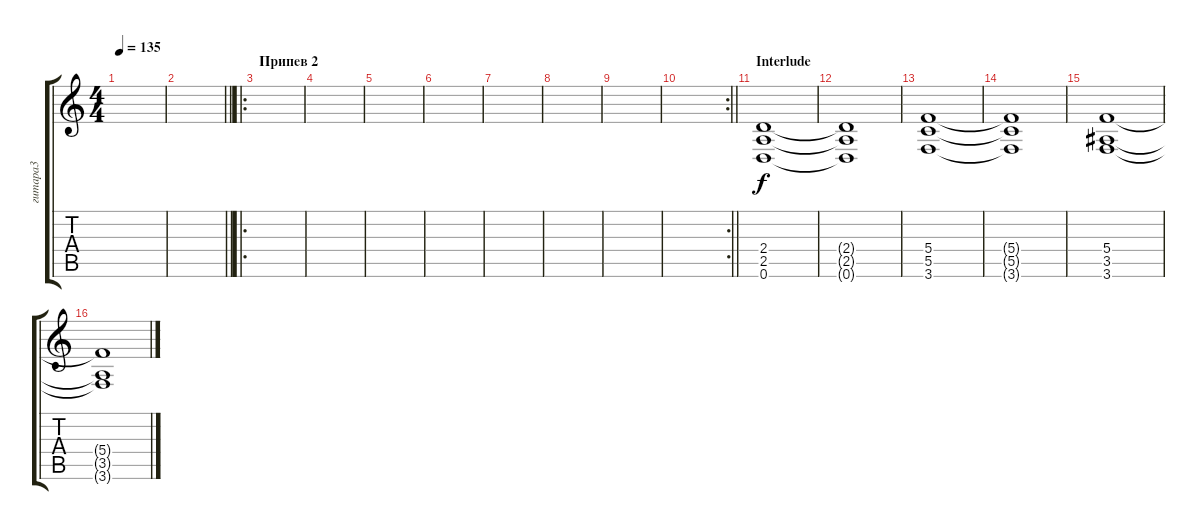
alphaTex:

\track ("гитара3" "гитара3") {instrument distortionguitar}
\staff {score tabs}
\tuning (D4 A3 F3 C3 G2 D2) {hide}
\ts (4 4)
\tempo 135
\clef g2
\ks c
|
\barLineRight lightlight
|
\ro
\section ("" "Припев 2")
|
|
|
|
|
|
|
\rc 2
\barLineRight lightlight
|
\section ("" "Interlude")
(2.4 2.5 0.6).1 |
(2.4{t} 2.5{t} 0.6{t}).1 |
(5.4 5.5 3.6).1 |
(5.4{t} 5.5{t} 3.6{t}).1 |
(5.4 3.5 3.6).1 |
(5.4{t} 3.5{t} 3.6{t}).1
